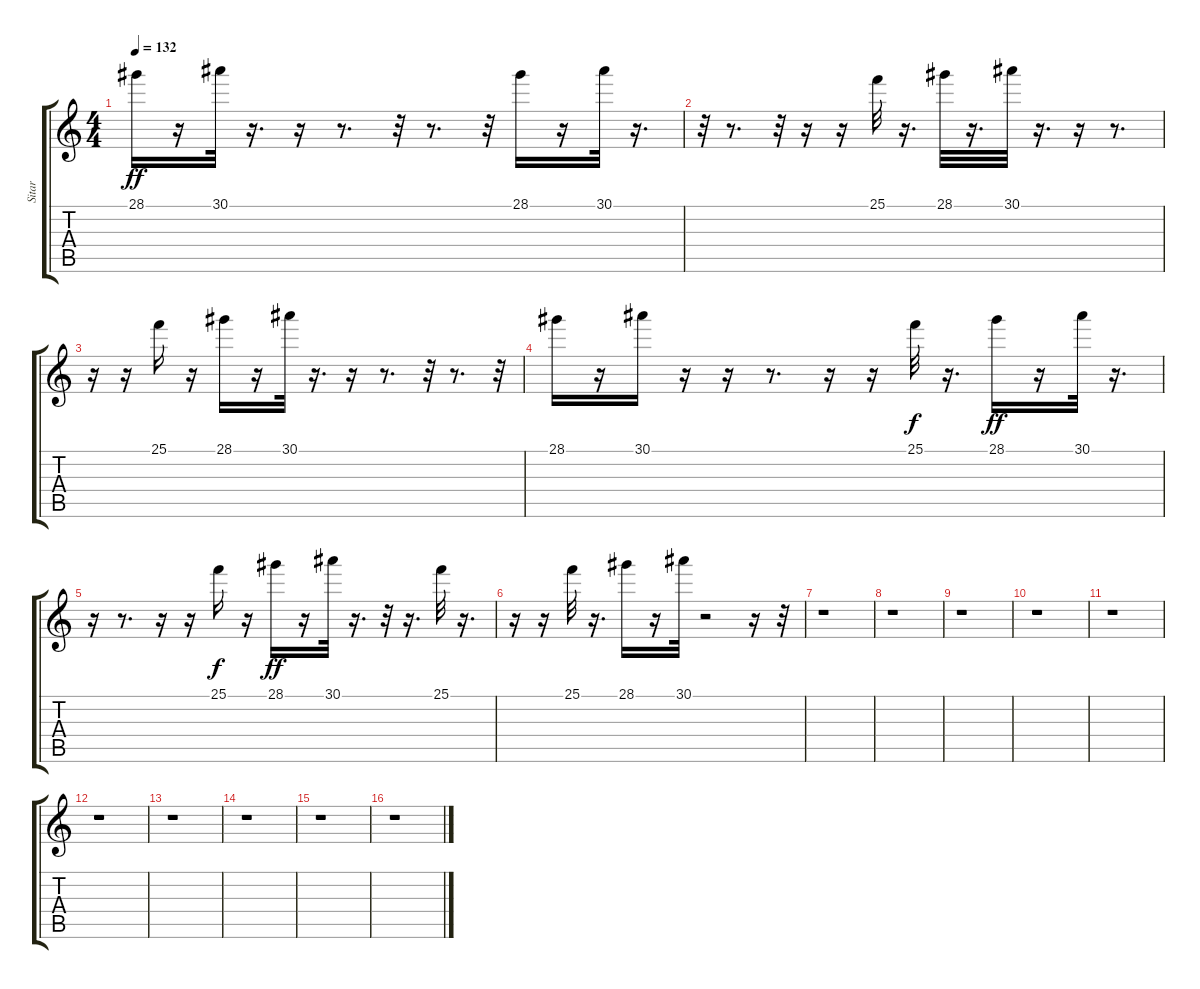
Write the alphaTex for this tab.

\track ("Sitar" "Sitar") {instrument sitar}
\staff {score tabs}
\tuning (E4 B3 G3 D3 A2 E2) {hide}
\ts (4 4)
\tempo 132
\clef g2
\ks c
28.1.16{dy ff} r.16 30.1.32 r.16{d} r.16 r.8{d} r.32 r.8{d} r.32 28.1.16 r.16 30.1.32 r.16{d} |
r.32 r.8{d} r.32 r.16 r.16 25.1.32 r.16{d} 28.1.32 r.16{d} 30.1.32 r.16{d} r.16 r.8{d} |
r.16 r.16 25.1.16 r.16 28.1.16 r.16 30.1.32 r.16{d} r.16 r.8{d} r.32 r.8{d} r.32 |
28.1.16 r.16 30.1.16 r.16 r.16 r.8{d} r.16 r.16 25.1.32{dy f} r.16{d} 28.1.16{dy ff} r.16 30.1.32 r.16{d} |
r.16 r.8{d} r.16 r.16 25.1.16{dy f} r.16 28.1.16{dy ff} r.16 30.1.32 r.16{d} r.32 r.16{d} 25.1.32 r.16{d} |
r.16 r.16 25.1.32 r.16{d} 28.1.16 r.16 30.1.32 r.2 r.16 r.32 |
r.1 |
r.1 |
r.1 |
r.1 |
r.1 |
r.1 |
r.1 |
r.1 |
r.1 |
r.1
